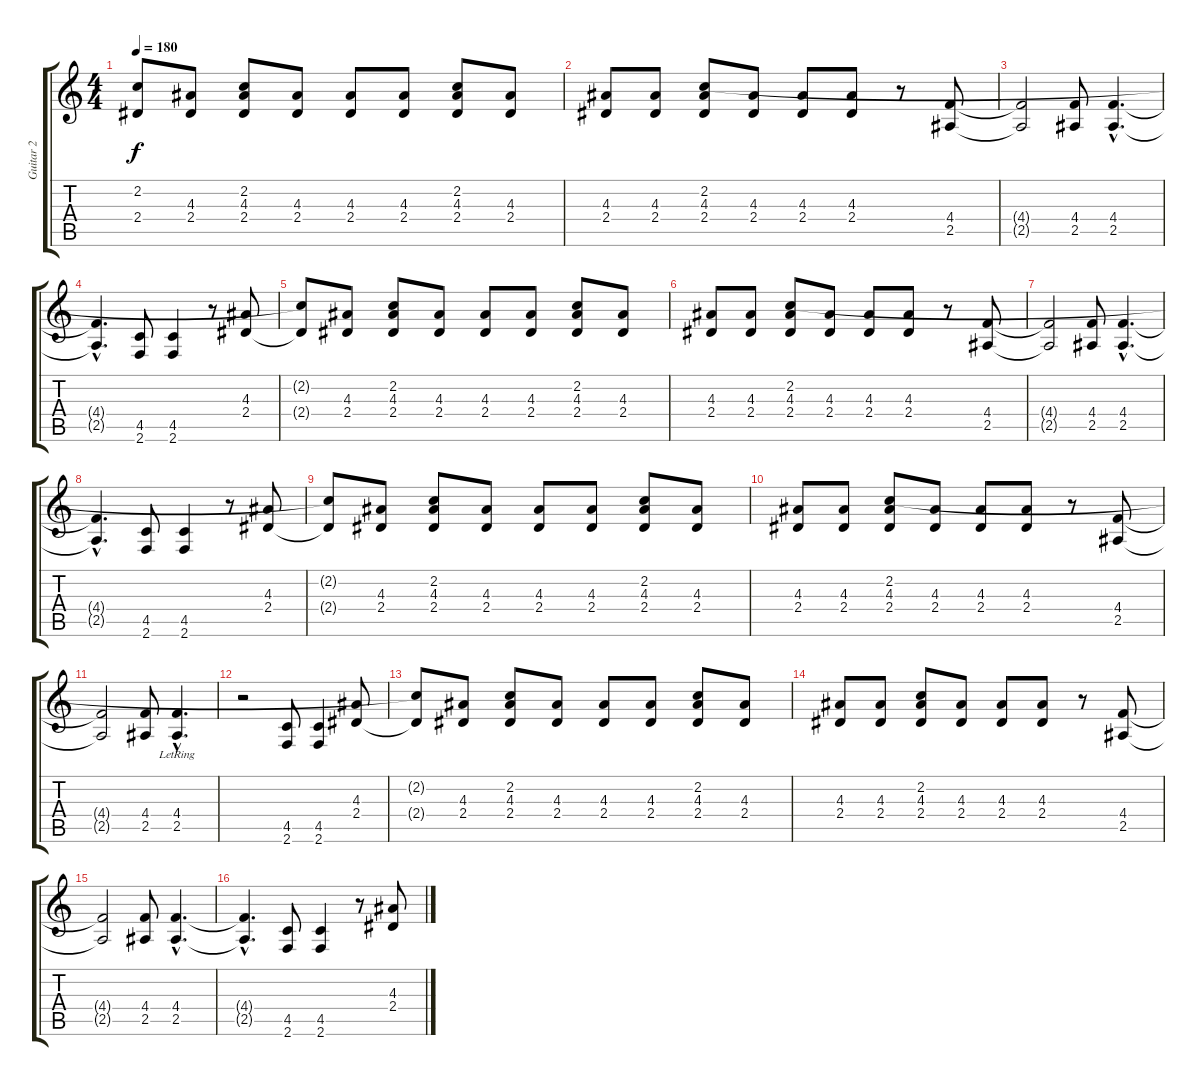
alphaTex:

\track ("Guitar 2" "Guitar 2") {instrument overdrivenguitar}
\staff {score tabs}
\tuning (Eb4 Bb3 Gb3 Db3 Ab2 Eb2) {hide}
\ts (4 4)
\tempo 180
\clef g2
\ks c
(2.2{t} 2.4{t}).8{dy f} (4.3 2.4).8 (2.2 4.3 2.4).8 (4.3 2.4).8 (4.3 2.4).8 (4.3 2.4).8 (2.2 4.3 2.4).8 (4.3 2.4).8 |
(4.3 2.4).8 (4.3 2.4).8 (2.2 4.3 2.4).8 (4.3 2.4).8 (4.3 2.4).8 (4.3 2.4).8 r.8 (4.4 2.5).8 |
(4.4{t} 2.5{t}).2 (4.4 2.5).8 (4.4{hac} 2.5{hac}).4{d} |
(4.4{hac t} 2.5{hac t}).4{d} (4.5 2.6).8 (4.5 2.6).4 r.8 (4.3 2.4).8 |
(2.2{t} 2.4{t}).8 (4.3 2.4).8 (2.2 4.3 2.4).8 (4.3 2.4).8 (4.3 2.4).8 (4.3 2.4).8 (2.2 4.3 2.4).8 (4.3 2.4).8 |
(4.3 2.4).8 (4.3 2.4).8 (2.2 4.3 2.4).8 (4.3 2.4).8 (4.3 2.4).8 (4.3 2.4).8 r.8 (4.4 2.5).8 |
(4.4{t} 2.5{t}).2 (4.4 2.5).8 (4.4{hac} 2.5{hac}).4{d} |
(4.4{hac t} 2.5{hac t}).4{d} (4.5 2.6).8 (4.5 2.6).4 r.8 (4.3 2.4).8 |
(2.2{t} 2.4{t}).8 (4.3 2.4).8 (2.2 4.3 2.4).8 (4.3 2.4).8 (4.3 2.4).8 (4.3 2.4).8 (2.2 4.3 2.4).8 (4.3 2.4).8 |
(4.3 2.4).8 (4.3 2.4).8 (2.2 4.3 2.4).8 (4.3 2.4).8 (4.3 2.4).8 (4.3 2.4).8 r.8 (4.4 2.5).8 |
(4.4{t} 2.5{t}).2 (4.4 2.5).8 (4.4{hac lr} 2.5{hac lr}).4{d} |
r.2 (4.5 2.6).8 (4.5 2.6).4 (4.3 2.4).8 |
(2.2{t} 2.4{t}).8 (4.3 2.4).8 (2.2 4.3 2.4).8 (4.3 2.4).8 (4.3 2.4).8 (4.3 2.4).8 (2.2 4.3 2.4).8 (4.3 2.4).8 |
(4.3 2.4).8 (4.3 2.4).8 (2.2 4.3 2.4).8 (4.3 2.4).8 (4.3 2.4).8 (4.3 2.4).8 r.8 (4.4 2.5).8 |
(4.4{t} 2.5{t}).2 (4.4 2.5).8 (4.4{hac} 2.5{hac}).4{d} |
(4.4{hac t} 2.5{hac t}).4{d} (4.5 2.6).8 (4.5 2.6).4 r.8 (4.3 2.4).8
